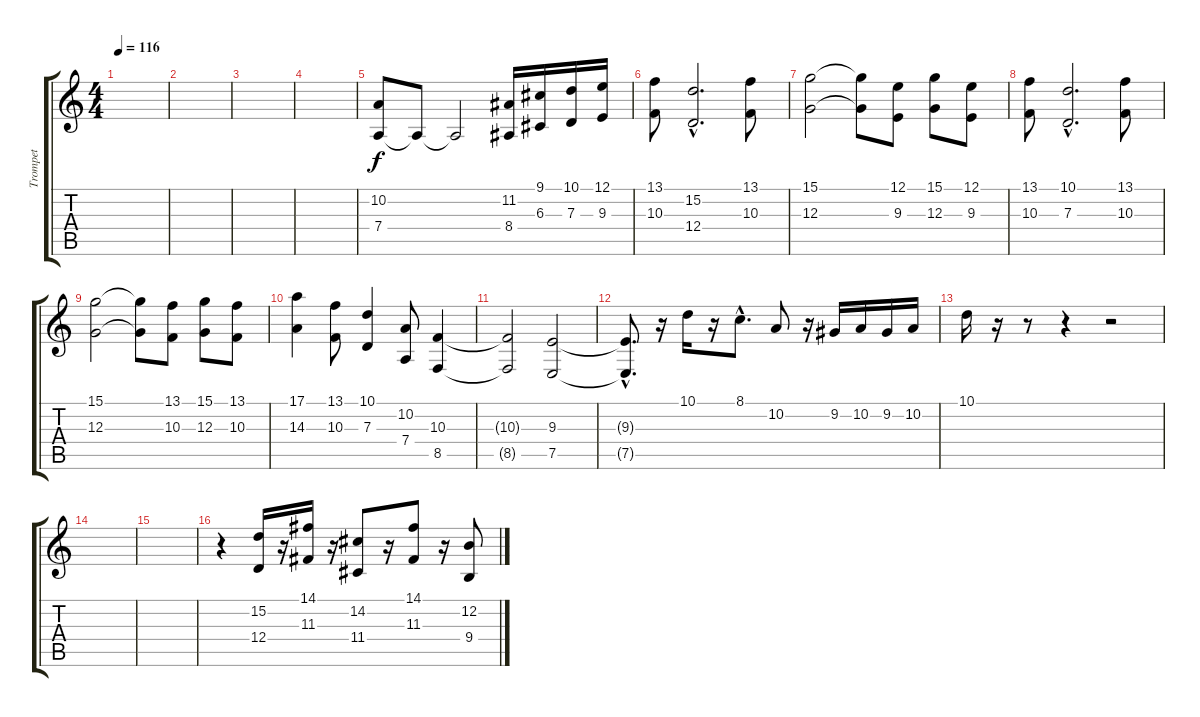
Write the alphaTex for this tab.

\track ("Trompet" "Trompet") {instrument trumpet}
\staff {score tabs}
\tuning (E4 B3 G3 D3 A2 E2) {hide}
\ts (4 4)
\tempo 116
\clef g2
\ks c
|
|
|
|
(10.2 7.4).8 7.4{t}.8 7.4{t}.2 (11.2 8.4).16 (9.1 6.3).16 (10.1 7.3).16 (12.1 9.3).16 |
(13.1 10.3).8 (15.2{hac} 12.4{hac}).2{d} (13.1 10.3).8 |
(15.1 12.3).2 (15.1{t} 12.3{t}).8 (12.1 9.3).8 (15.1 12.3).8 (12.1 9.3).8 |
(13.1 10.3).8 (10.1{hac} 7.3{hac}).2{d} (13.1 10.3).8 |
(15.1 12.3).2 (15.1{t} 12.3{t}).8 (13.1 10.3).8 (15.1 12.3).8 (13.1 10.3).8 |
(17.1 14.3).4 (13.1 10.3).8 (10.1 7.3).4 (10.2 7.4).8 (10.3 8.5).4 |
(10.3{t} 8.5{t}).2 (9.3 7.5).2 |
(9.3{hac t} 7.5{hac t}).8{d} r.16 10.1.16 r.16 8.1{hac}.8{d} 10.2.8 r.16 9.2.16 10.2.16 9.2.16 10.2.16 |
10.1.16 r.16 r.8 r.4 r.2 |
|
|
r.4 (15.2 12.4).16 r.16 (14.1 11.3).16 r.16 (14.2 11.4).8 r.16 (14.1 11.3).8 r.16 (12.2 9.4).8
